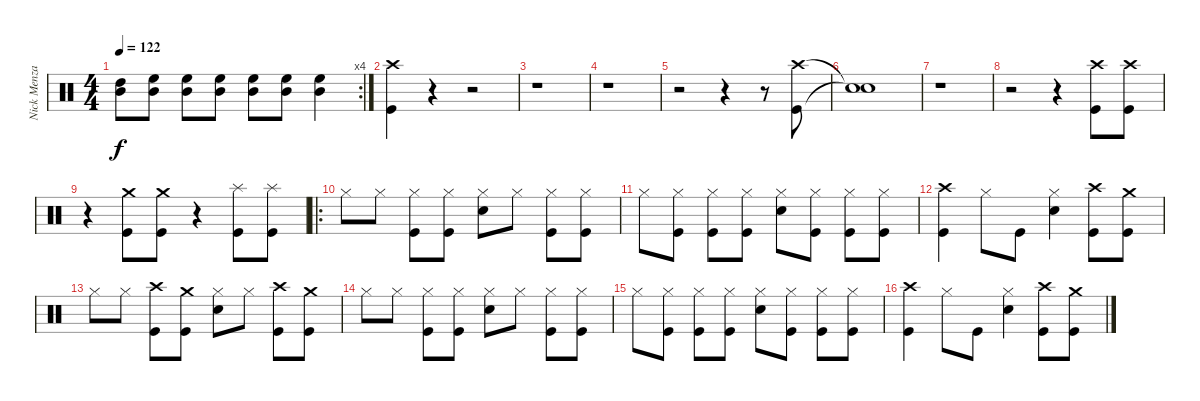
\track ("Nick Menza" "Nick Menza") {instrument percussion}
\staff {score}
\articulation defaults
\rc 4
\ts (4 4)
\tempo 122
\clef neutral
\ks c
("High Tom (hit)" "Mid Tom (hit)").8{dy f} ("High Floor Tom (hit)" "Mid Tom (hit)").8 ("High Floor Tom (hit)" "Mid Tom (hit)").8 ("High Floor Tom (hit)" "Mid Tom (hit)").8 ("High Floor Tom (hit)" "Mid Tom (hit)").8 ("High Floor Tom (hit)" "Mid Tom (hit)").8 ("High Floor Tom (hit)" "Mid Tom (hit)").4 |
("Kick (hit)" "Crash high (hit)").4 r.4 r.2 |
r.1 |
r.1 |
r.2 r.4 r.8 ("Kick (hit)" "Crash high (hit)").8 |
("Snare (hit)"{t} "Snare (hit)"{t}).1 |
r.1 |
r.2 r.4 ("Kick (hit)" "Crash high (hit)").8 ("Kick (hit)" "Crash high (hit)").8 |
r.4 ("Kick (hit)" "Crash medium (hit)").8 ("Kick (hit)" "Crash medium (hit)").8 r.4 ("Kick (hit)" "Splash (hit)").8 ("Kick (hit)" "Splash (hit)").8 |
\ro "Hi-Hat (closed)".8 "Hi-Hat (closed)".8
("Kick (hit)" "Hi-Hat (closed)").8 ("Kick (hit)" "Hi-Hat (closed)").8 ("Hi-Hat (closed)" "Snare (hit) 2").8 "Hi-Hat (closed)".8 ("Kick (hit)" "Hi-Hat (closed)").8 ("Kick (hit)" "Hi-Hat (closed)").8 |
"Hi-Hat (closed)".8 ("Kick (hit)" "Hi-Hat (closed)").8 ("Kick (hit)" "Hi-Hat (closed)").8 ("Kick (hit)" "Hi-Hat (closed)").8 ("Hi-Hat (closed)" "Snare (hit) 2").8 ("Kick (hit)" "Hi-Hat (closed)").8 ("Kick (hit)" "Hi-Hat (closed)").8 ("Kick (hit)" "Hi-Hat (closed)").8 |
("Kick (hit)" "Crash high (hit)").4 "Hi-Hat (closed)".8 "Kick (hit)".8 ("Hi-Hat (closed)" "Snare (hit) 2").4 ("Kick (hit)" "Crash high (hit)").8 ("Kick (hit)" "Crash medium (hit)").8 |
"Hi-Hat (closed)".8 "Hi-Hat (closed)".8 ("Kick (hit)" "Crash high (hit)").8 ("Kick (hit)" "Crash medium (hit)").8 ("Hi-Hat (closed)" "Snare (hit) 2").8 "Hi-Hat (closed)".8 ("Kick (hit)" "Crash high (hit)").8 ("Kick (hit)" "Crash medium (hit)").8 |
"Hi-Hat (closed)".8 "Hi-Hat (closed)".8 ("Kick (hit)" "Hi-Hat (closed)").8 ("Kick (hit)" "Hi-Hat (closed)").8 ("Hi-Hat (closed)" "Snare (hit) 2").8 "Hi-Hat (closed)".8 ("Kick (hit)" "Hi-Hat (closed)").8 ("Kick (hit)" "Hi-Hat (closed)").8 |
"Hi-Hat (closed)".8 ("Kick (hit)" "Hi-Hat (closed)").8 ("Kick (hit)" "Hi-Hat (closed)").8 ("Kick (hit)" "Hi-Hat (closed)").8 ("Hi-Hat (closed)" "Snare (hit) 2").8 ("Kick (hit)" "Hi-Hat (closed)").8 ("Kick (hit)" "Hi-Hat (closed)").8 ("Kick (hit)" "Hi-Hat (closed)").8 |
("Kick (hit)" "Crash high (hit)").4 "Hi-Hat (closed)".8 "Kick (hit)".8 ("Hi-Hat (closed)" "Snare (hit) 2").4 ("Kick (hit)" "Crash high (hit)").8 ("Kick (hit)" "Crash medium (hit)").8
